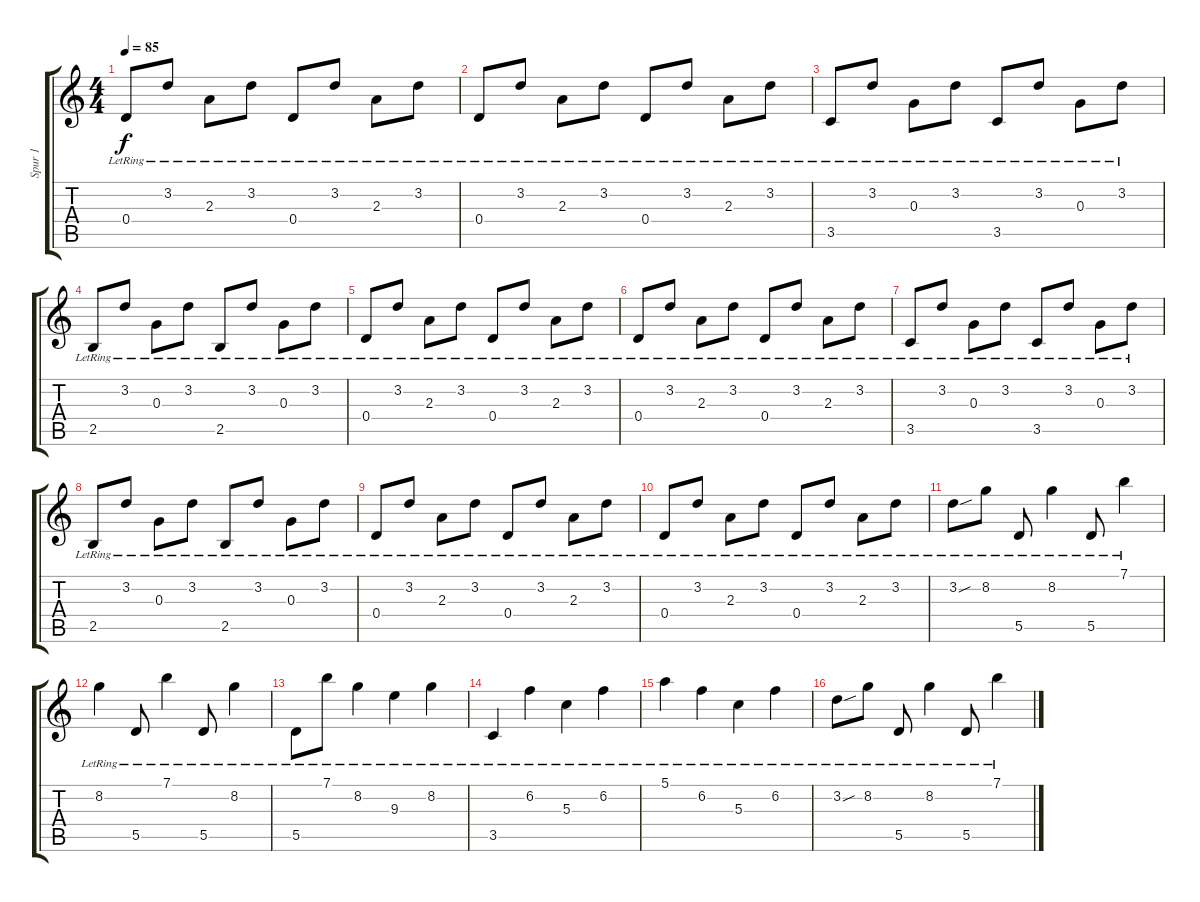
\track ("Spur 1" "Spur 1") {instrument acousticguitarsteel}
\staff {score tabs}
\tuning (E4 B3 G3 D3 A2 E2) {hide}
\ts (4 4)
\tempo 85
\clef g2
\ks c
0.4{lr}.8{dy f} 3.2{lr}.8 2.3{lr}.8 3.2{lr}.8 0.4{lr}.8 3.2{lr}.8 2.3{lr}.8 3.2{lr}.8 |
0.4{lr}.8 3.2{lr}.8 2.3{lr}.8 3.2{lr}.8 0.4{lr}.8 3.2{lr}.8 2.3{lr}.8 3.2{lr}.8 |
3.5{lr}.8 3.2{lr}.8 0.3{lr}.8 3.2{lr}.8 3.5{lr}.8 3.2{lr}.8 0.3{lr}.8 3.2{lr}.8 |
2.5{lr}.8 3.2{lr}.8 0.3{lr}.8 3.2{lr}.8 2.5{lr}.8 3.2{lr}.8 0.3{lr}.8 3.2{lr}.8 |
0.4{lr}.8 3.2{lr}.8 2.3{lr}.8 3.2{lr}.8 0.4{lr}.8 3.2{lr}.8 2.3{lr}.8 3.2{lr}.8 |
0.4{lr}.8 3.2{lr}.8 2.3{lr}.8 3.2{lr}.8 0.4{lr}.8 3.2{lr}.8 2.3{lr}.8 3.2{lr}.8 |
3.5{lr}.8 3.2{lr}.8 0.3{lr}.8 3.2{lr}.8 3.5{lr}.8 3.2{lr}.8 0.3{lr}.8 3.2{lr}.8 |
2.5{lr}.8 3.2{lr}.8 0.3{lr}.8 3.2{lr}.8 2.5{lr}.8 3.2{lr}.8 0.3{lr}.8 3.2{lr}.8 |
0.4{lr}.8 3.2{lr}.8 2.3{lr}.8 3.2{lr}.8 0.4{lr}.8 3.2{lr}.8 2.3{lr}.8 3.2{lr}.8 |
0.4{lr}.8 3.2{lr}.8 2.3{lr}.8 3.2{lr}.8 0.4{lr}.8 3.2{lr}.8 2.3{lr}.8 3.2{lr}.8 |
3.2{sou lr}.8 8.2{lr}.8 5.5{lr}.8 8.2{lr}.4 5.5{lr}.8 7.1{lr}.4 |
8.2{lr}.4 5.5{lr}.8 7.1{lr}.4 5.5{lr}.8 8.2{lr}.4 |
5.5{lr}.8 7.1{lr}.8 8.2{lr}.4 9.3{lr}.4 8.2{lr}.4 |
3.5{lr}.4 6.2{lr}.4 5.3{lr}.4 6.2{lr}.4 |
5.1{lr}.4 6.2{lr}.4 5.3{lr}.4 6.2{lr}.4 |
3.2{sou lr}.8 8.2{lr}.8 5.5{lr}.8 8.2{lr}.4 5.5{lr}.8 7.1{lr}.4
